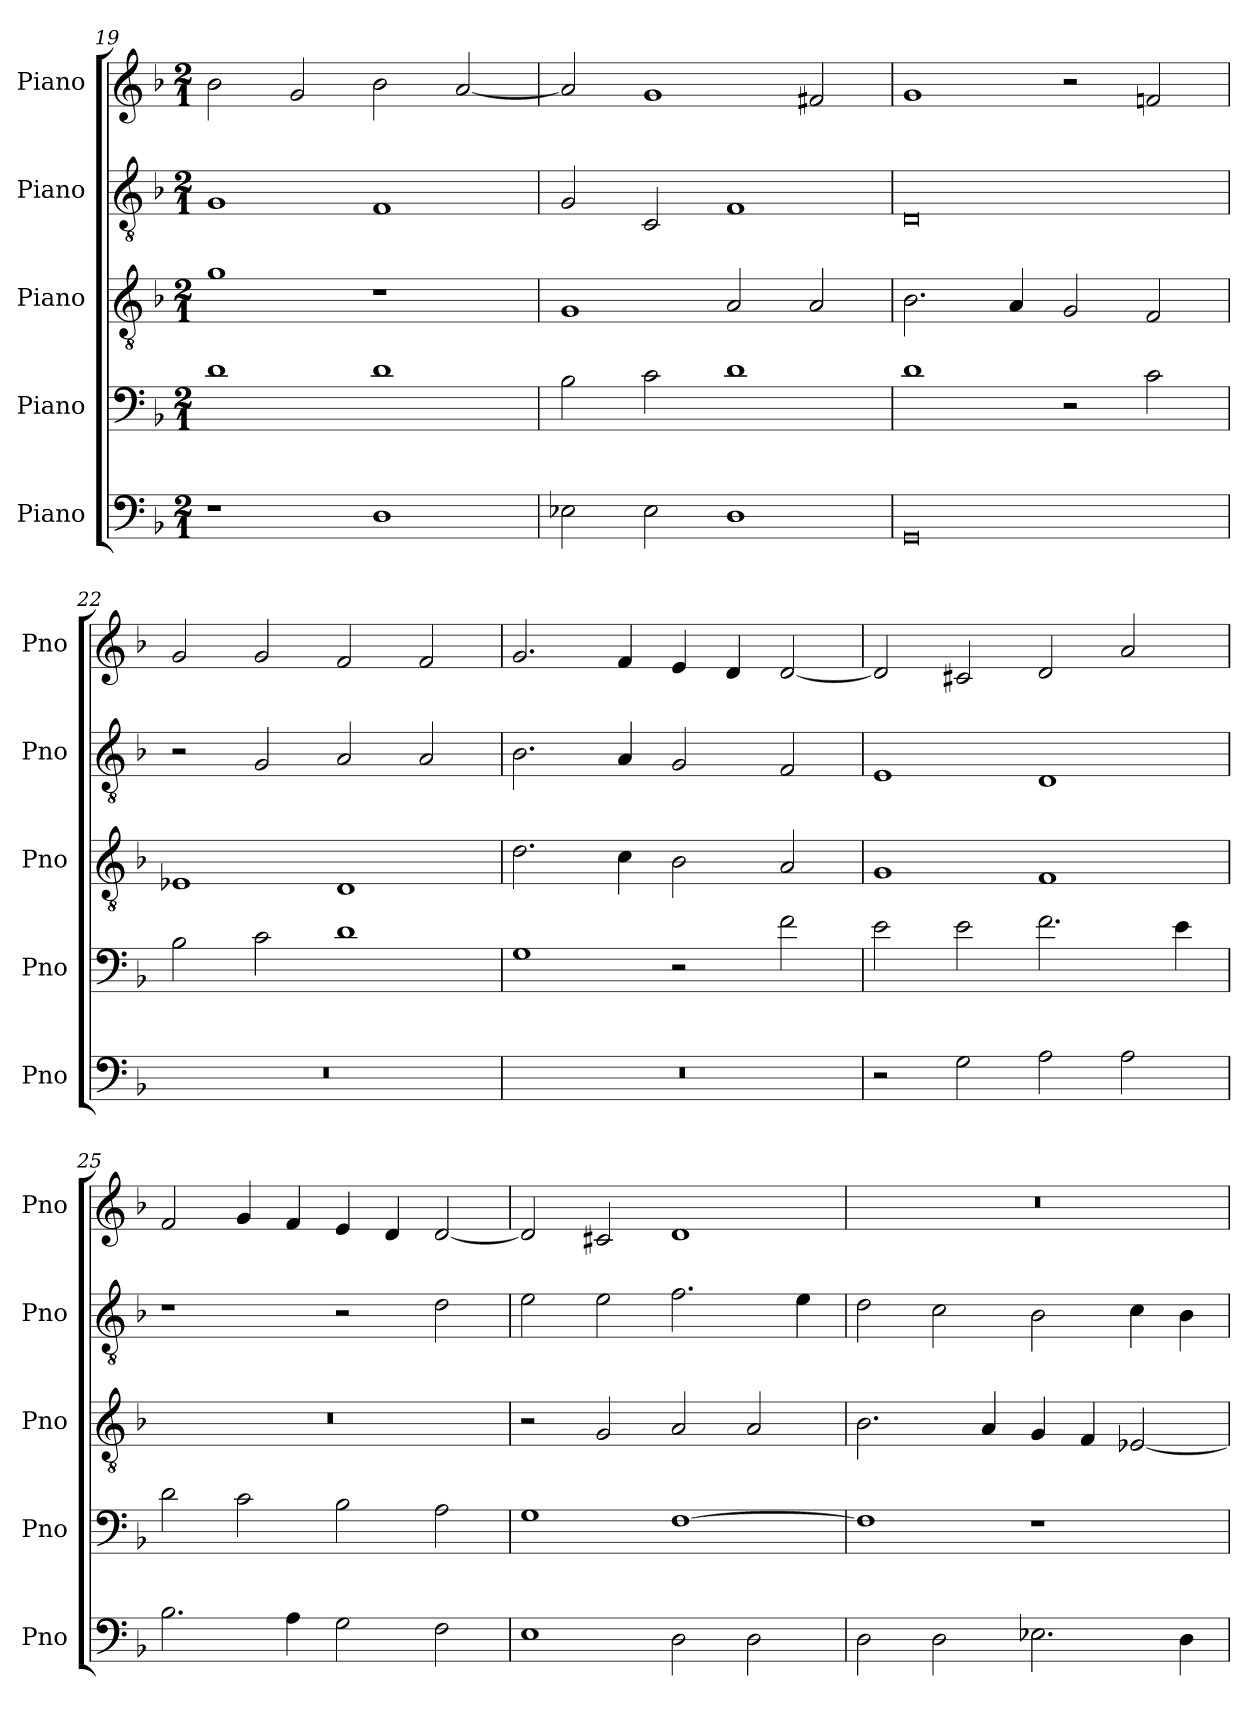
**kern	**kern	**kern	**kern	**kern
*part5	*part4	*part3	*part2	*part1
*staff5	*staff4	*staff3	*staff2	*staff1
*I"Piano	*I"Piano	*I"Piano	*I"Piano	*I"Piano
*I'Pno	*I'Pno	*I'Pno	*I'Pno	*I'Pno
!!LO:LB:g=z
*clefF4	*clefF4	*clefGv2	*clefGv2	*clefG2
*k[b-]	*k[b-]	*k[b-]	*k[b-]	*k[b-]
*M2/1	*M2/1	*M2/1	*M2/1	*M2/1
=19	=19	=19	=19	=19
1r	1d	1g	1G	2b-\
.	.	.	.	2g/
1D	1d	1r	1F	2b-\
.	.	.	.	[2a/
=20	=20	=20	=20	=20
2E-X\	2B-\	1G	2G/	2a/]
2E-\	2c\	.	2C/	1g
1D	1d	2A/	1F	.
.	.	2A/	.	2f#X/
=21	=21	=21	=21	=21
0GG	1d	2.B-\	0D	1g
.	.	4A/	.	.
.	2r	2G/	.	2r
.	2c\	2F/	.	2fn/
=22	=22	=22	=22	=22
0r	2B-\	1E-X	2r	2g/
.	2c\	.	2G/	2g/
.	1d	1D	2A/	2f/
.	.	.	2A/	2f/
!!LO:PB:g=z
=23	=23	=23	=23	=23
0r	1G	2.d\	2.B-\	2.g/
.	.	4c\	4A/	4f/
.	2r	2B-\	2G/	4e/
.	.	.	.	4d/
.	2f\	2A/	2F/	[2d/
=24	=24	=24	=24	=24
2r	2e\	1G	1E	2d/]
2G\	2e\	.	.	2c#X/
2A\	2.f\	1F	1D	2d/
2A\	.	.	.	2a/
.	4e\	.	.	.
=25	=25	=25	=25	=25
2.B-\	2d\	0r	1r	2f/
.	2c\	.	.	4g/
4A\	.	.	.	4f/
2G\	2B-\	.	2r	4e/
.	.	.	.	4d/
2F\	2A\	.	2d\	[2d/
!!LO:LB:g=z
=26	=26	=26	=26	=26
1E	1G	2r	2e\	2d/]
.	.	2G/	2e\	2c#X/
2D\	[1F	2A/	2.f\	1d
2D\	.	2A/	.	.
.	.	.	4e\	.
=27	=27	=27	=27	=27
2D\	1F]	2.B-\	2d\	0r
2D\	.	.	2c\	.
.	.	4A/	.	.
2.E-X\	1r	4G/	2B-\	.
.	.	4F/	.	.
.	.	[2E-X/	4c\	.
4D\	.	.	4B-\	.
=	=	=	=	=
*-	*-	*-	*-	*-
